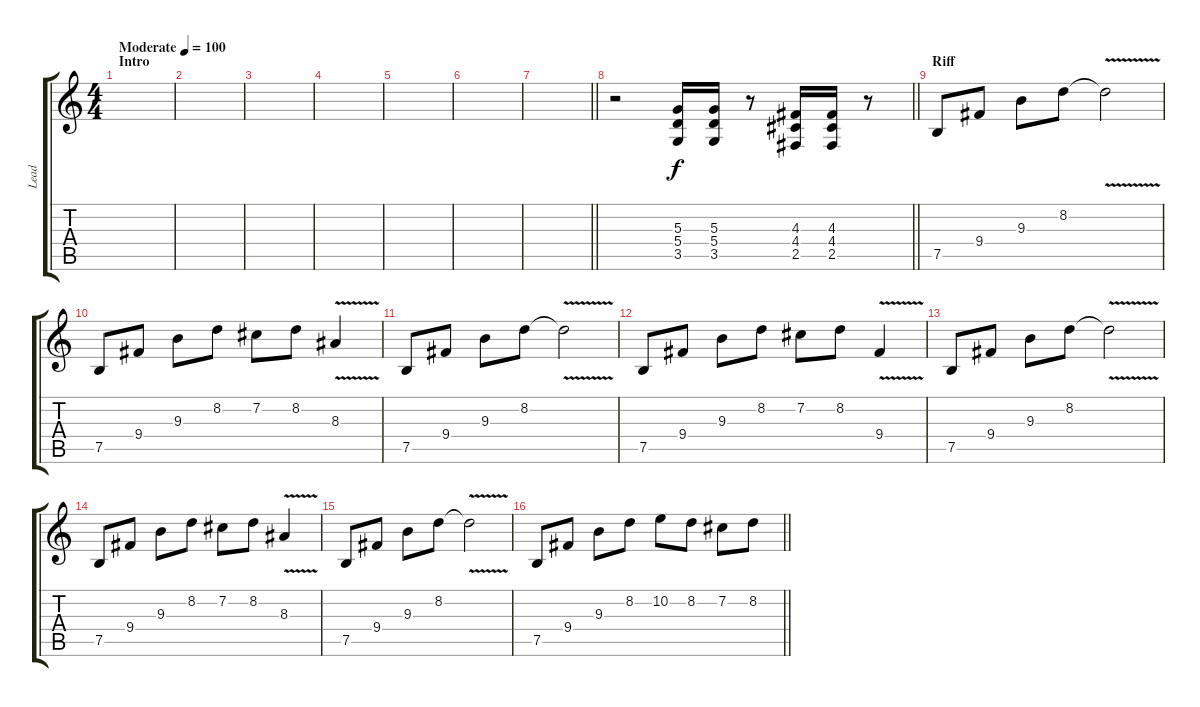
\track ("Lead" "Lead") {instrument distortionguitar}
\staff {score tabs}
\tuning (B3 Gb3 D3 A2 E2 B1) {hide}
\ts (4 4)
\section ("" "Intro")
\tempo (100 "Moderate")
\clef g2
\ks c
|
|
|
|
|
|
\barLineRight lightlight
|
\section ("" "")
\barLineRight lightlight
r.2 (5.3 5.4 3.5).16 (5.3 5.4 3.5).16 r.8 (4.3 4.4 2.5).16 (4.3 4.4 2.5).16 r.8 |
\section ("" "Riff")
7.5.8 9.4.8 9.3.8 8.2.8 8.2{v t}.2 |
7.5.8 9.4.8 9.3.8 8.2.8 7.2.8 8.2.8 8.3{v}.4 |
7.5.8 9.4.8 9.3.8 8.2.8 8.2{v t}.2 |
7.5.8 9.4.8 9.3.8 8.2.8 7.2.8 8.2.8 9.4{v}.4 |
7.5.8 9.4.8 9.3.8 8.2.8 8.2{v t}.2 |
7.5.8 9.4.8 9.3.8 8.2.8 7.2.8 8.2.8 8.3{v}.4 |
7.5.8 9.4.8 9.3.8 8.2.8 8.2{v t}.2 |
\barLineRight lightlight
7.5.8 9.4.8 9.3.8 8.2.8 10.2.8 8.2.8 7.2.8 8.2.8
